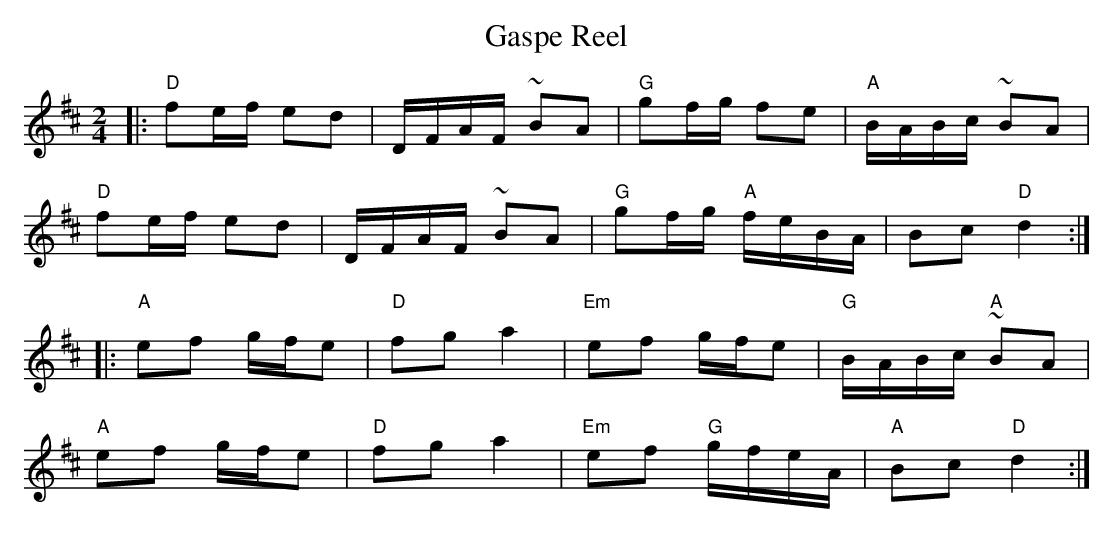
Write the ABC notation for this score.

X:1
T: Gaspe Reel
M: 2/4
L: 1/16
K: D
|:\
"D"f2ef e2d2|DFAF ~B2A2|"G"g2fg f2e2|"A"BABc ~B2A2|
"D"f2ef e2d2|DFAF ~B2A2|"G"g2fg "A"feBA|B2c2 "D"d4:|
|:\
"A"e2f2 gfe2|"D"f2g2 a4|"Em"e2f2 gfe2|"G"BABc "A"~B2A2|
"A"e2f2 gfe2|"D"f2g2 a4|"Em"e2f2 "G"gfeA|"A"B2c2 "D"d4:|
